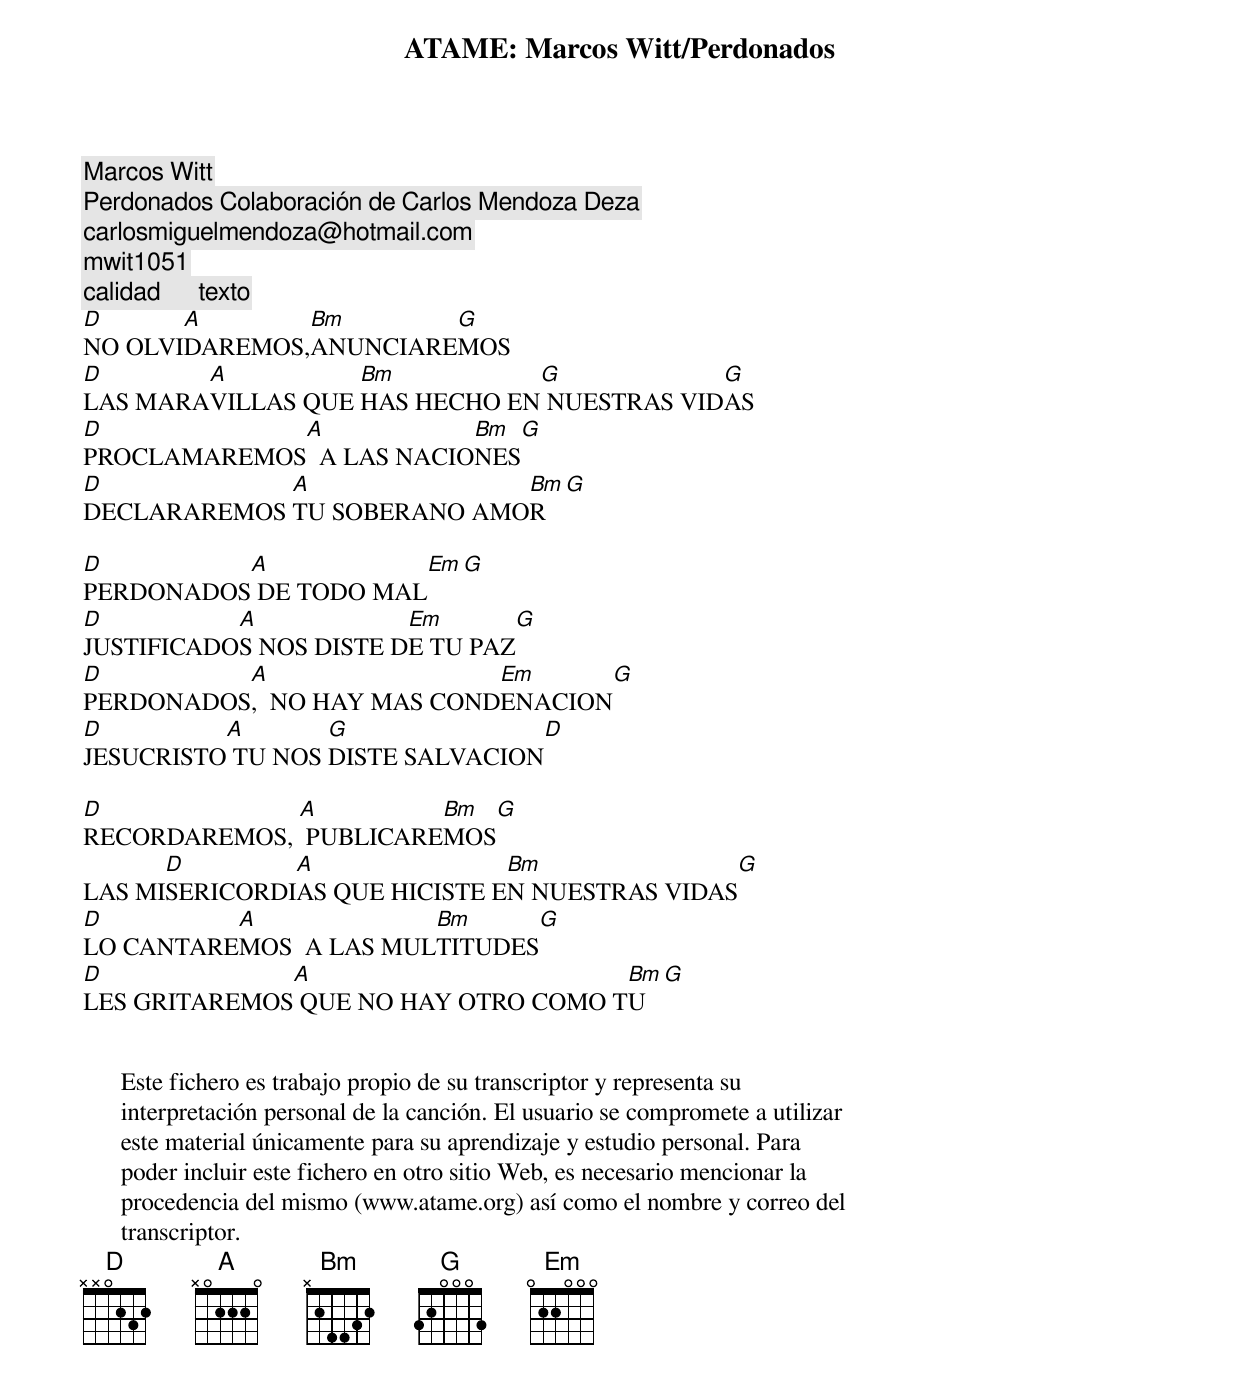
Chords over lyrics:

ATAME: Marcos Witt/Perdonados

      Marcos Witt
      Perdonados Colaboración de Carlos Mendoza Deza
      carlosmiguelmendoza@hotmail.com
       mwit1051
      calidad      texto
D      A       Bm       G
NO OLVIDAREMOS,ANUNCIAREMOS
D       A          Bm          G            G
LAS MARAVILLAS QUE HAS HECHO EN NUESTRAS VIDAS
D            A            Bm       G
PROCLAMAREMOS  A LAS NACIONES
D            A              Bm            G
DECLARAREMOS TU SOBERANO AMOR

D         A           Em      G
PERDONADOS DE TODO MAL
D          A            Em               G
JUSTIFICADOS NOS DISTE DE TU PAZ
D         A                 Em              G
PERDONADOS,  NO HAY MAS CONDENACION
D         A       G                     D
JESUCRISTO TU NOS DISTE SALVACION

D             A         Bm       G
RECORDAREMOS,  PUBLICAREMOS
      D        A               Bm                      G
LAS MISERICORDIAS QUE HICISTE EN NUESTRAS VIDAS
D         A             Bm         G
LO CANTAREMOS  A LAS MULTITUDES
D             A                      Bm             G
LES GRITAREMOS QUE NO HAY OTRO COMO TU


      Este fichero es trabajo propio de su transcriptor y representa su
      interpretación personal de la canción. El usuario se compromete a utilizar
      este material únicamente para su aprendizaje y estudio personal. Para
      poder incluir este fichero en otro sitio Web, es necesario mencionar la
      procedencia del mismo (www.atame.org) así como el nombre y correo del
      transcriptor.
